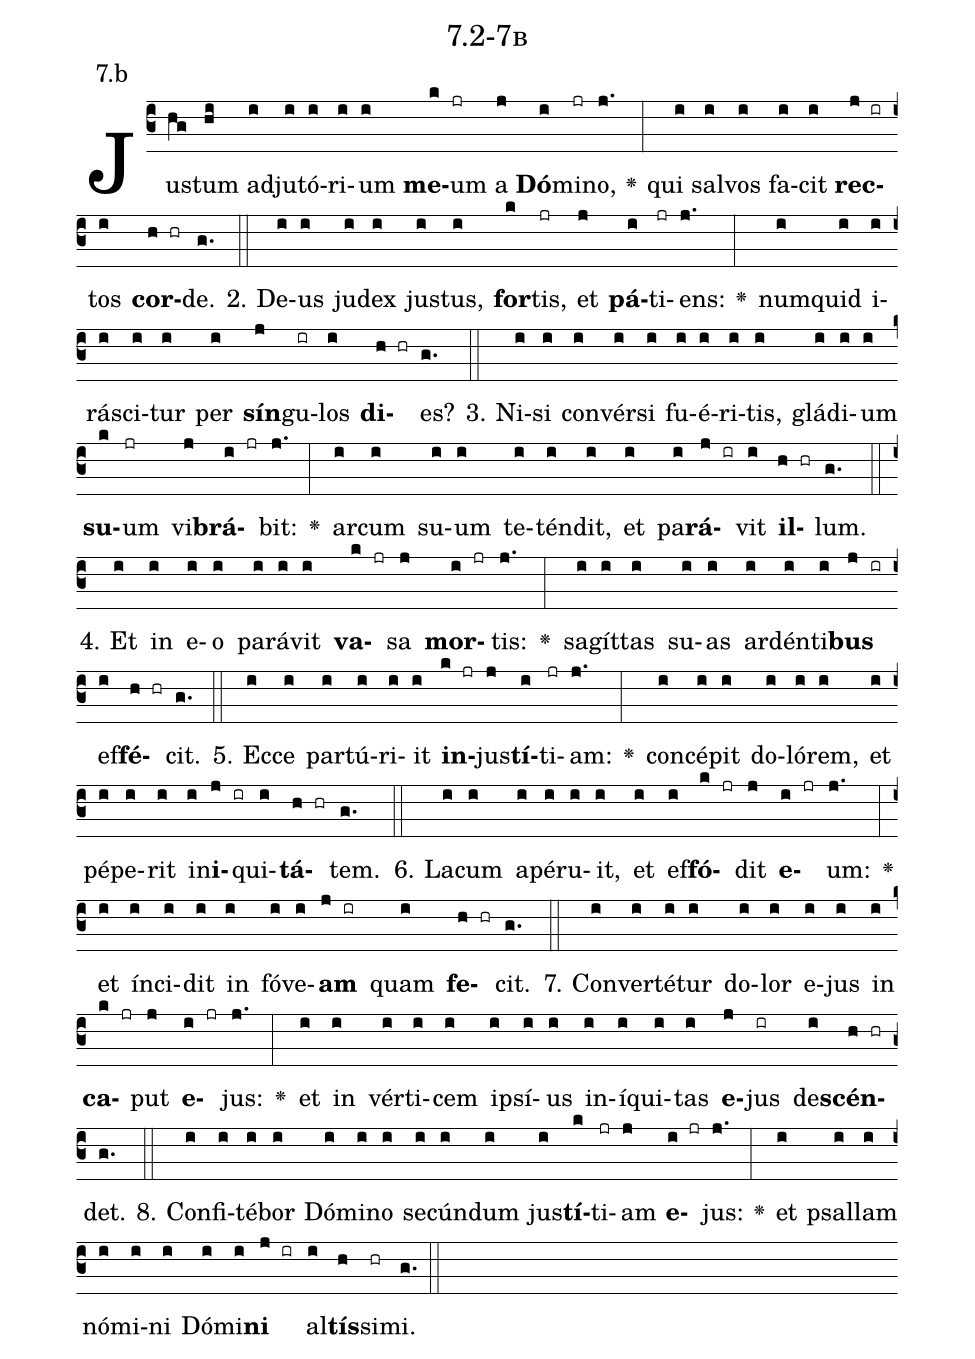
name: 7.2-7b;
annotation: 7.b;
%%
(c3)Jus(hg)tum(hi) ad(i)ju(i)tó(i)ri(i)um(i) <b>me</b>(k)um(jr) a(j) <b>Dó</b>(i)mi(jr)no,(j.) <v>\greheightstar</v>(:) qui(i) sal(i)vos(i) fa(i)cit(i) <b>rec</b>(j ir)tos(i) <b>cor</b>(h hr)de.(g.) (::)
2. De(i)us(i) ju(i)dex(i) jus(i)tus,(i) <b>for</b>(k)tis,(jr) et(j) <b>pá</b>(i)ti(jr)ens:(j.) <v>\greheightstar</v>(:) num(i)quid(i) i(i)rá(i)sci(i)tur(i) per(i) <b>sín</b>(j)gu(ir)los(i) <b>di</b>(h hr)es?(g.) (::)
3. Ni(i)si(i) con(i)vér(i)si(i) fu(i)é(i)ri(i)tis,(i) glá(i)di(i)um(i) <b>su</b>(k)um(jr) vi(j)<b>brá</b>(i jr)bit:(j.) <v>\greheightstar</v>(:) ar(i)cum(i) su(i)um(i) te(i)tén(i)dit,(i) et(i) pa(i)<b>rá</b>(j ir)vit(i) <b>il</b>(h hr)lum.(g.) (::)
4. Et(i) in(i) e(i)o(i) pa(i)rá(i)vit(i) <b>va</b>(k jr)sa(j) <b>mor</b>(i jr)tis:(j.) <v>\greheightstar</v>(:) sa(i)gít(i)tas(i) su(i)as(i) ar(i)dén(i)ti(i)<b>bus</b>(j ir) ef(i)<b>fé</b>(h hr)cit.(g.) (::)
5. Ec(i)ce(i) par(i)tú(i)ri(i)it(i) <b>in</b>(k jr)jus(j)<b>tí</b>(i)ti(jr)am:(j.) <v>\greheightstar</v>(:) con(i)cé(i)pit(i) do(i)ló(i)rem,(i) et(i) pé(i)pe(i)rit(i) in(i)<b>i</b>(j ir)qui(i)<b>tá</b>(h hr)tem.(g.) (::)
6. La(i)cum(i) a(i)pé(i)ru(i)it,(i) et(i) ef(i)<b>fó</b>(k jr)dit(j) <b>e</b>(i jr)um:(j.) <v>\greheightstar</v>(:) et(i) ín(i)ci(i)dit(i) in(i) fó(i)ve(i)<b>am</b>(j ir) quam(i) <b>fe</b>(h hr)cit.(g.) (::)
7. Con(i)ver(i)té(i)tur(i) do(i)lor(i) e(i)jus(i) in(i) <b>ca</b>(k jr)put(j) <b>e</b>(i jr)jus:(j.) <v>\greheightstar</v>(:) et(i) in(i) vér(i)ti(i)cem(i) ip(i)sí(i)us(i) in(i)í(i)qui(i)tas(i) <b>e</b>(j)jus(ir) de(i)<b>scén</b>(h hr)det.(g.) (::)
8. Con(i)fi(i)té(i)bor(i) Dó(i)mi(i)no(i) se(i)cún(i)dum(i) jus(i)<b>tí</b>(k)ti(jr)am(j) <b>e</b>(i jr)jus:(j.) <v>\greheightstar</v>(:) et(i) psal(i)lam(i) nó(i)mi(i)ni(i) Dó(i)mi(i)<b>ni</b>(j ir) al(i)<b>tís</b>(h)si(hr)mi.(g.) (::)
